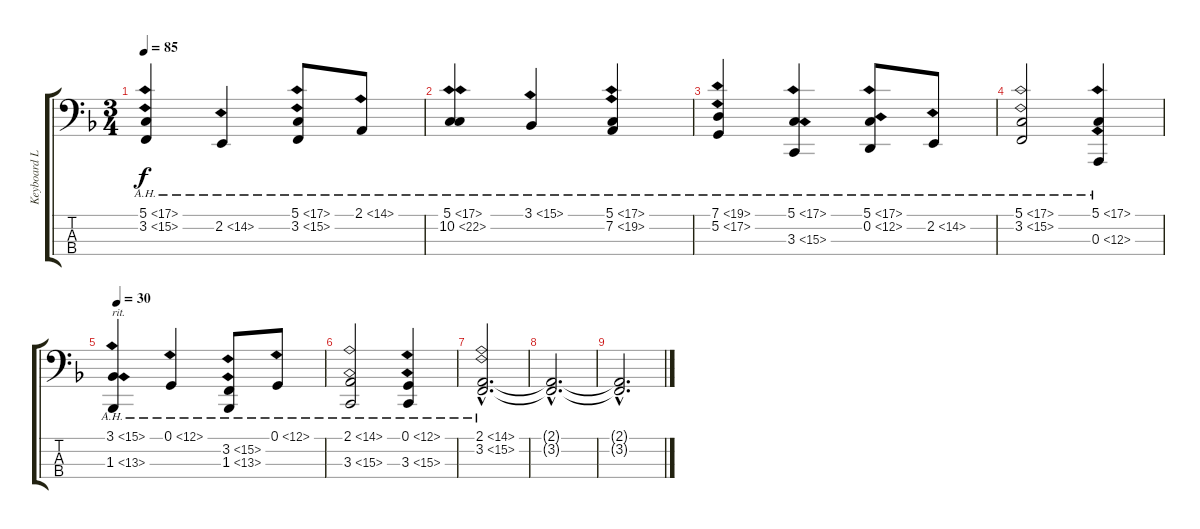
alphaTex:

\track ("Keyboard LH" "Keyboard L") {instrument acousticgrandpiano}
\staff {score tabs}
\tuning (G2 D2 A1 E1) {hide}
\ts (3 4)
\tempo 85
\clef f4
\ks f
(5.1{ah 12} 3.2{ah 12}).4{dy f} 2.2{ah 12}.4 (5.1{ah 12} 3.2{ah 12}).8 2.1{ah 12}.8 |
(5.1{ah 12} 10.2{ah 12}).4 3.1{ah 12}.4 (5.1{ah 12} 7.2{ah 12}).4 |
(7.1{ah 12} 5.2{ah 12}).4 (5.1{ah 12} 3.3{ah 12}).4 (5.1{ah 12} 0.2{ah 12}).8 2.2{ah 12}.8 |
(5.1{ah 12} 3.2{ah 12}).2 (5.1{ah 12} 0.3{ah 12}).4 |
\tempo 30
(3.1{ah 12} 1.3{ah 12}).4{txt "rit."} 0.1{ah 12}.4 (3.2{ah 12} 1.3{ah 12}).8 0.1{ah 12}.8 |
(2.1{ah 12} 3.3{ah 12}).2 (0.1{ah 12} 3.3{ah 12}).4 |
(2.1{ah 12 hac} 3.2{ah 12 hac}).2{d} |
(2.1{hac t} 3.2{hac t}).2{d volume 0} |
(2.1{hac t} 3.2{hac t}).2{d}
